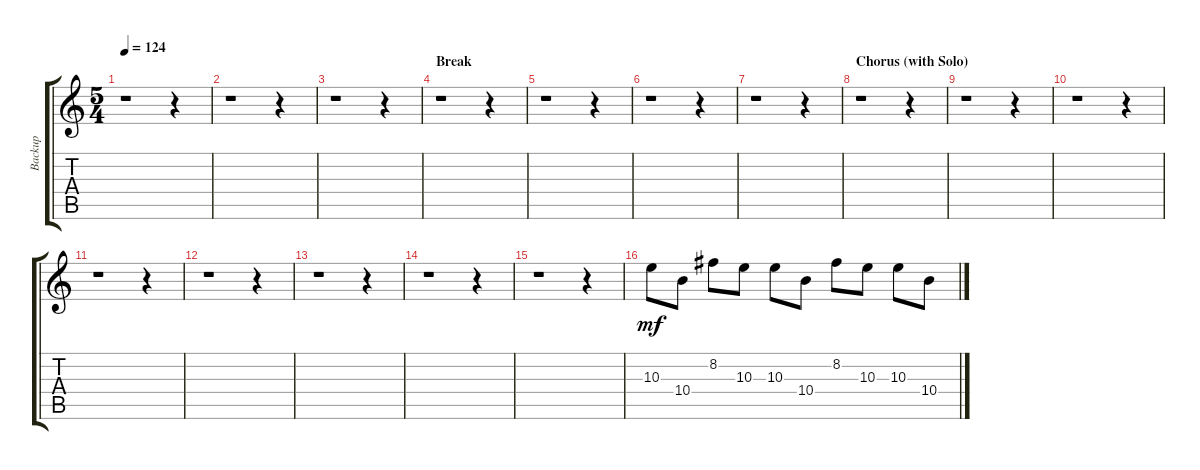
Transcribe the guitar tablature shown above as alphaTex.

\track ("Backup" "Backup") {instrument overdrivenguitar}
\staff {score tabs}
\tuning (Eb4 Bb3 Gb3 Db3 Ab2 Db2) {hide}
\ts (5 4)
\tempo 124
\clef g2
\ks c
r.1{dy f} r.4 |
r.1 r.4 |
r.1 r.4 |
\section ("" "Break")
r.1 r.4 |
r.1 r.4 |
r.1 r.4 |
r.1 r.4 |
\section ("" "Chorus (with Solo)")
r.1 r.4 |
r.1 r.4 |
r.1 r.4 |
r.1 r.4 |
r.1 r.4 |
r.1 r.4 |
r.1 r.4 |
r.1 r.4 |
10.3.8{dy mf} 10.4.8 8.2.8 10.3.8 10.3.8 10.4.8 8.2.8 10.3.8 10.3.8 10.4.8
